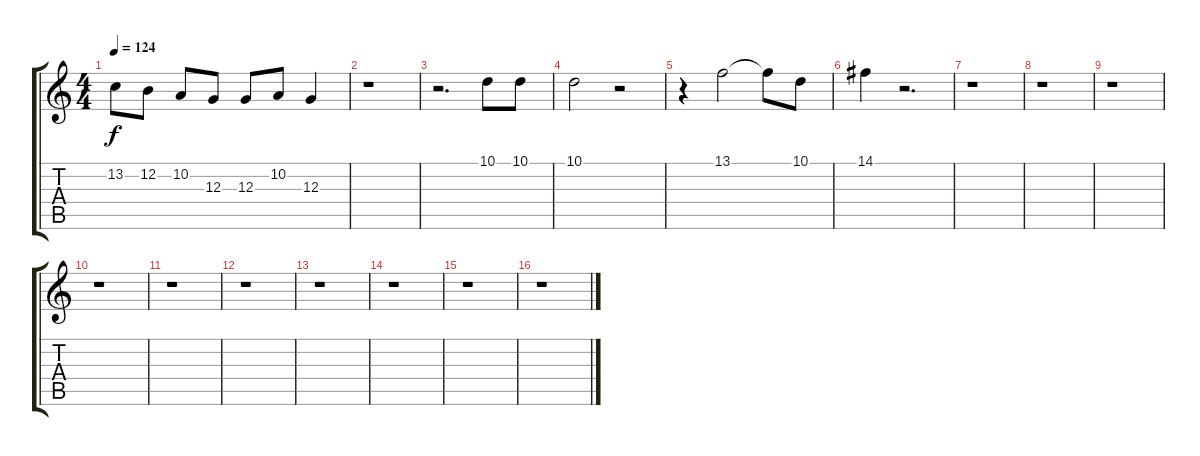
\track "" {instrument lead6voice}
\staff {score tabs}
\tuning (E4 B3 G3 D3 A2 E2) {hide}
\ts (4 4)
\tempo 124
\clef g2
\ks c
13.2{t}.8{dy f} 12.2.8 10.2.8 12.3.8 12.3.8 10.2.8 12.3.4 |
r.1 |
r.2{d} 10.1.8 10.1.8 |
10.1.2 r.2 |
r.4 13.1.2 13.1{t}.8 10.1.8 |
14.1.4 r.2{d} |
r.1 |
r.1 |
r.1 |
r.1 |
r.1 |
r.1 |
r.1 |
r.1 |
r.1 |
r.1
